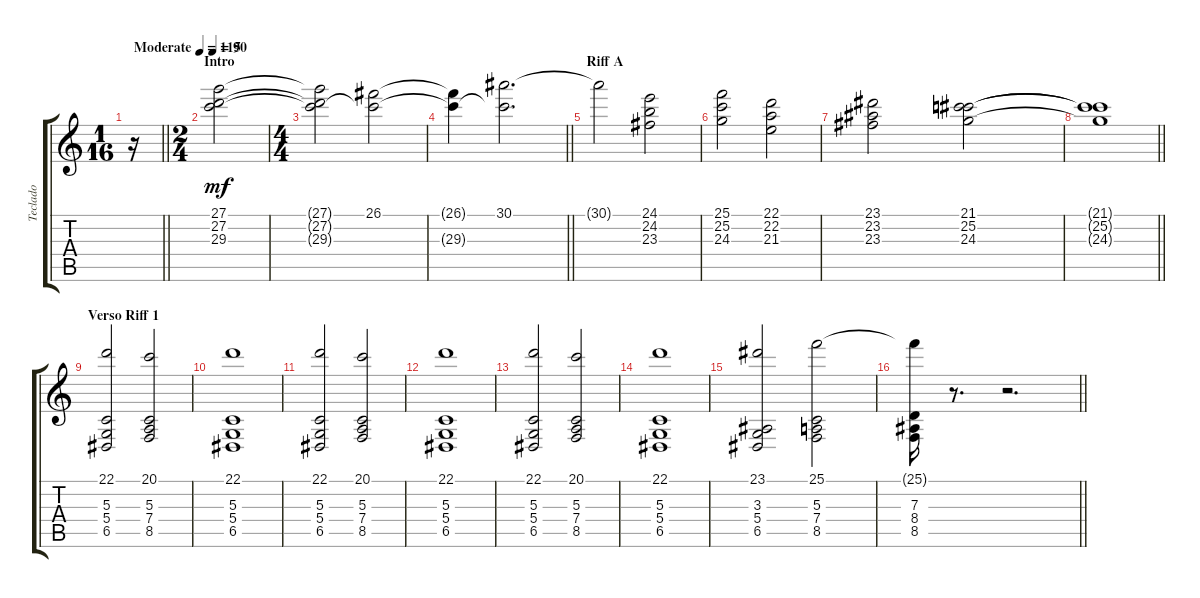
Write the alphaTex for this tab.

\track ("Teclado" "Teclado") {instrument stringensemble2}
\staff {score tabs}
\tuning (E4 B3 G3 D3 A2 E2) {hide}
\ts (1 16)
\tempo (115 "Moderate")
\clef g2
\barLineRight lightlight
\ks c
r.16{dy mf instrument stringensemble2} |
\ts (2 4)
\section ("" "Intro")
\tempo 90
(27.1 27.2 29.3).2 |
\ts (4 4)
(27.1{t} 27.2{t} 29.3{t}).2 (26.1 29.3{t}).2 |
\barLineRight lightlight
(26.1{t} 29.3{t}).4 (30.1 29.3{t}).2{d} |
\section ("" "Riff A")
30.1{t}.2 (24.1 24.2 23.3).2 |
(25.1 25.2 24.3).2 (22.1 22.2 21.3).2 |
(23.1 23.2 23.3).2 (21.1 25.2 24.3).2 |
\barLineRight lightlight
(21.1{t} 25.2{t} 24.3{t}).1 |
\section ("" "Verso Riff 1")
(22.1 5.3 5.4 6.5).2 (20.1 5.3 7.4 8.5).2 |
(22.1 5.3 5.4 6.5).1 |
(22.1 5.3 5.4 6.5).2 (20.1 5.3 7.4 8.5).2 |
(22.1 5.3 5.4 6.5).1 |
(22.1 5.3 5.4 6.5).2 (20.1 5.3 7.4 8.5).2 |
(22.1 5.3 5.4 6.5).1 |
(23.1 3.3 5.4 6.5).2 (25.1 5.3 7.4 8.5).2 |
\barLineRight lightlight
(25.1{t} 7.3 8.4 8.5).16 r.8{d} r.2{d}
